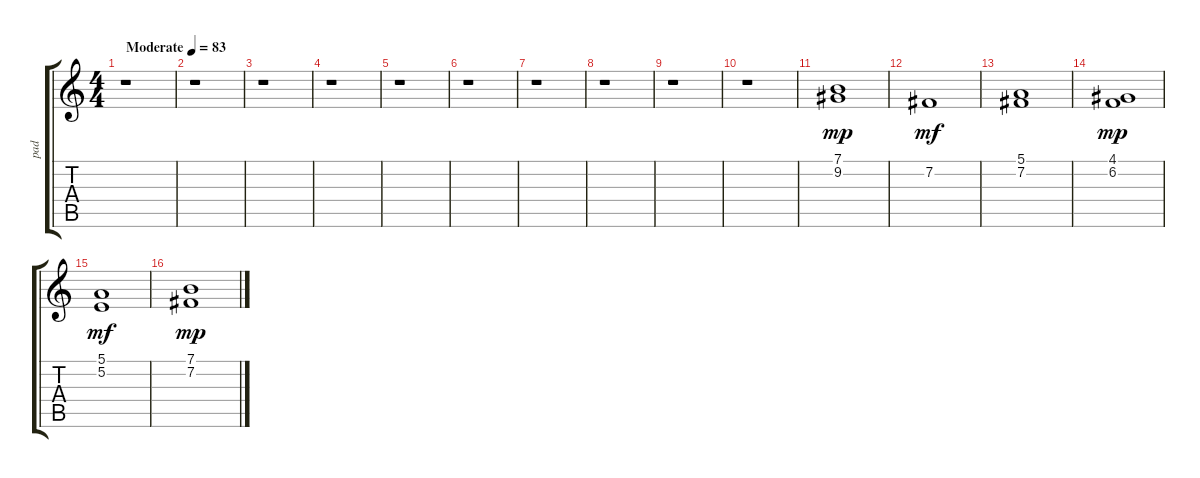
\track ("pad" "pad") {instrument synthstrings1}
\staff {score tabs}
\tuning (E4 B3 G3 D3 A2 E2) {hide}
\ts (4 4)
\tempo (83 "Moderate")
\clef g2
\ks c
r.1{dy mp instrument synthstrings1} |
r.1 |
r.1 |
r.1 |
r.1 |
r.1 |
r.1 |
r.1 |
r.1 |
r.1 |
(7.1 9.2).1 |
7.2.1{dy mf} |
(5.1 7.2).1 |
(4.1 6.2).1{dy mp} |
(5.1 5.2).1{dy mf} |
(7.1 7.2).1{dy mp}
